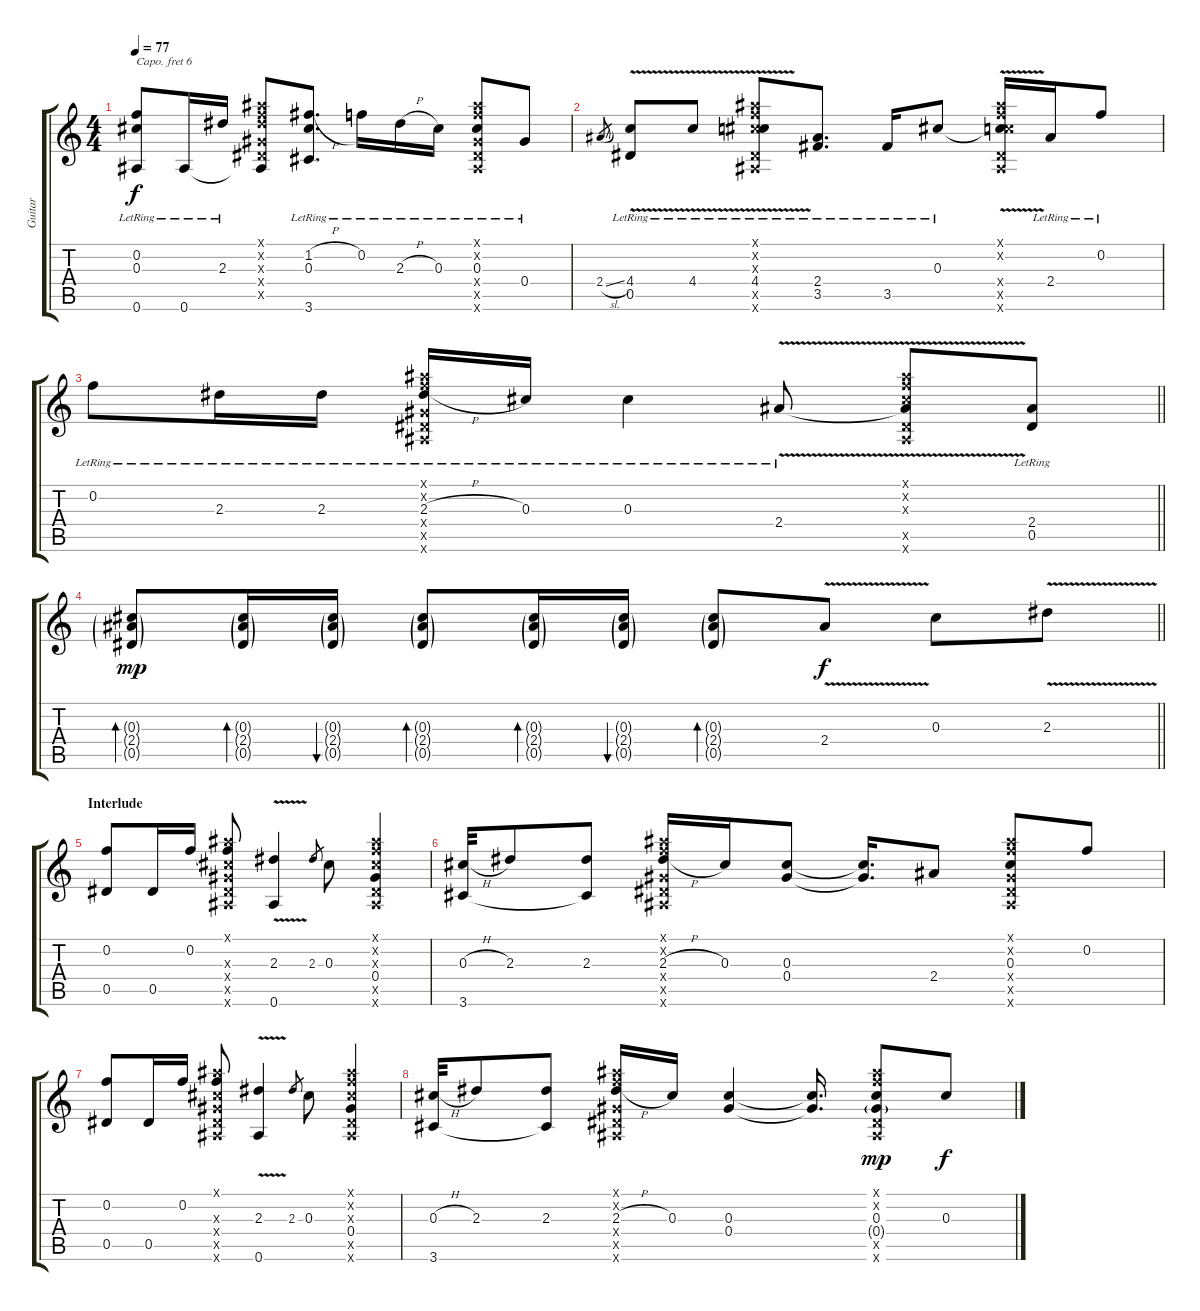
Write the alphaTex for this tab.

\track ("Guitar" "Guitar") {instrument acousticguitarsteel}
\staff {score tabs}
\capo 6
\tuning (E4 B3 G3 D3 A2 E2) {hide}
\ts (4 4)
\tempo 77
\clef g2
\ks c
(0.2{lr} 0.3{lr} 0.6{lr}).8{dy f} 0.6{lr}.16 2.3{lr}.16 (0.1{x} 0.2{x} 2.3{x} 0.4{x} 0.5{x} 0.6{t}).8 (1.2{h lr} 0.3{lr} 3.6{lr}).8{d} 0.2{lr}.16 2.3{h lr}.16 0.3{lr}.16 (0.1{x} 0.2{x} 0.3{lr} 0.4{x} 0.5{x} 0.6{x}).8 0.4{lr}.8 |
2.4{sl}.8{gr} (4.4{v lr} 0.5{lr}).8 4.4{v lr}.8 (0.1{x} 0.2{x} 0.3{x} 4.4{v lr} 0.5{x} 0.6{x}).8 (2.4{lr} 3.5{lr}).8{d} 3.5{lr}.16 0.3{lr}.8 (0.1{x} 0.2{x} 0.3{t} 4.4{v x} 0.5{x} 0.6{x}).16 2.4{lr}.16 0.2{lr}.8 |
\barLineRight lightlight
0.2{lr}.8 2.3{lr}.16 2.3{lr}.16 (0.1{x} 0.2{x} 2.3{h lr} 0.4{x} 0.5{x} 0.6{x}).16 0.3{lr}.16 0.3{lr}.4 2.4{v lr}.8 (0.1{x} 0.2{x} 0.3{x} 2.4{v t} 0.5{x} 0.6{x}).8 (2.4{lr} 0.5).8 |
\barLineRight lightlight
(0.3{g} 2.4{g} 0.5{g}).8{bd 60 dy mp} (0.3{g} 2.4{g} 0.5{g}).16{bd 60} (0.3{g} 2.4{g} 0.5{g}).16{bu 60} (0.3{g} 2.4{g} 0.5{g}).8{bd 60} (0.3{g} 2.4{g} 0.5{g}).16{bd 60} (0.3{g} 2.4{g} 0.5{g}).16{bu 60} (0.3{g} 2.4{g} 0.5{g}).8{bd 60} 2.4{v}.8{dy f} 0.3.8 2.3{v}.8 |
\section ("" "Interlude")
(0.2 0.5).8 0.5.16 0.2.16 (0.1{x} 0.2{t} 0.3{x} 0.4{x} 0.5{x} 0.6{x}).8 (2.3{v} 0.6).4 2.3.8{gr} 0.3.8 (0.1{x} 0.2{x} 0.3{x} 0.4 0.5{x} 0.6{x}).4 |
(0.3{h} 3.6).32 2.3.8 (2.3 3.6{t}).8 (0.1{x} 0.2{x} 2.3{h} 0.4{x} 0.5{x} 0.6{x}).16 0.3.16 (0.3 0.4).8 (0.3{t} 0.4{t}).16{d} 2.4.8 (0.1{x} 0.2{x} 0.3 0.4{x} 0.5{x} 0.6{x}).8 0.2.8 |
(0.2 0.5).8 0.5.16 0.2.16 (0.1{x} 0.2{t} 0.3{x} 0.4{x} 0.5{x} 0.6{x}).8 (2.3{v} 0.6).4 2.3.8{gr} 0.3.8 (0.1{x} 0.2{x} 0.3{x} 0.4 0.5{x} 0.6{x}).4 |
(0.3{h} 3.6).32 2.3.8 (2.3 3.6{t}).8 (0.1{x} 0.2{x} 2.3{h} 0.4{x} 0.5{x} 0.6{x}).16 0.3.16 (0.3 0.4).4 (0.3{t} 0.4{t}).16{d} (0.1{x} 0.2{x} 0.3 0.4{g} 0.5{x} 0.6{x}).8{dy mp} 0.3.8{dy f}
